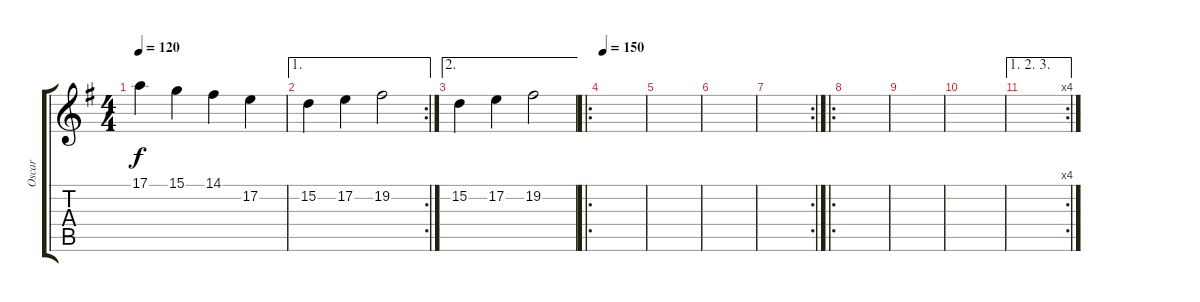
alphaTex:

\track ("Oscar" "Oscar") {instrument tubularbells}
\staff {score tabs}
\tuning (E4 B3 G3 D3 A2 E2) {hide}
\ts (4 4)
\tempo 120
\clef g2
\ks eminor
17.1.4{dy f} 15.1.4 14.1.4 17.2.4 |
\ae 1
\rc 2
15.2.4 17.2.4 19.2.2 |
\ae 2
15.2.4 17.2.4 19.2.2 |
\ro
\tempo 150
|
|
|
\rc 2
|
\ro
|
|
|
\ae (1 2 3)
\rc 4
